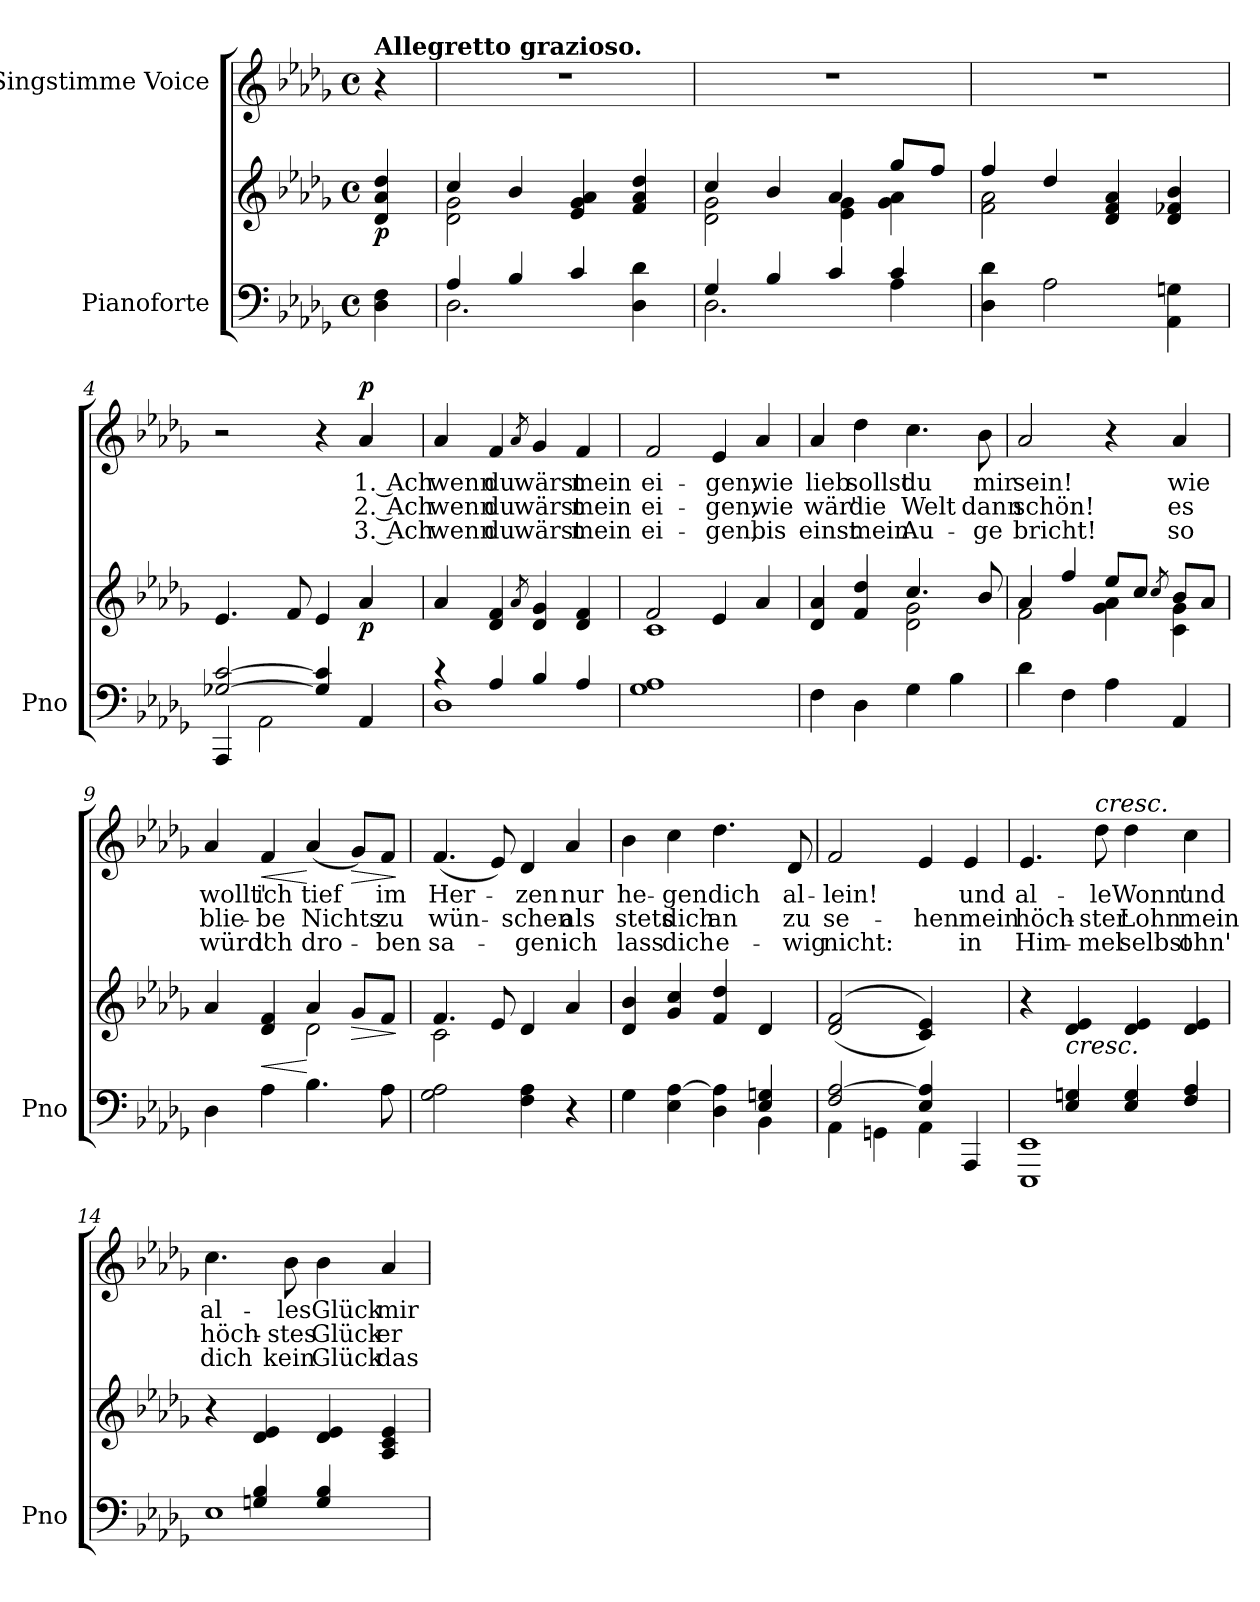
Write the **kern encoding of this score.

**kern	**kern	**dynam	**kern	**text	**text	**text	**dynam
*part2	*part2	*part2	*part1	*part1	*part1	*part1	*part1
*staff3	*staff2	*staff2/3	*staff1	*staff1	*staff1	*staff1	*staff1
*I"Pianoforte	*	*	*I"Singstimme Voice	*	*	*	*
*I'Pno	*	*	*	*	*	*	*
*clefF4	*clefG2	*	*clefG2	*	*	*	*
*k[b-e-a-d-g-]	*k[b-e-a-d-g-]	*	*k[b-e-a-d-g-]	*	*	*	*
*M4/4	*M4/4	*	*M4/4	*	*	*	*
*met(c)	*met(c)	*	*met(c)	*	*	*	*
=	=	=	=	=	=	=	=
!	!	!	!LO:TX:a:B:t=Allegretto grazioso.	!	!	!	!
!	!	!LO:DY:b	!	!	!	!	!
4D-\ 4F\	4d-/ 4a-/ 4dd-/	p	4r	.	.	.	.
=1	=1	=1	=1	=1	=1	=1	=1
*^	*^	*	*	*	*	*	*
4A-/	2.D-\	4cc/	2d-\ 2g-\	.	1r	.	.	.	.
4B-/	.	4b-/	.	.	.	.	.	.	.
4c/	.	4e-/ 4g-/ 4a-/	2ryy	.	.	.	.	.	.
4D-\ 4d-\	4ryy	4f/ 4a-/ 4dd-/	.	.	.	.	.	.	.
=2	=2	=2	=2	=2	=2	=2	=2	=2	=2
4G-/	2.D-\	4cc/	2d-\ 2g-\	.	1r	.	.	.	.
4B-/	.	4b-/	.	.	.	.	.	.	.
4c/	.	4a-/	4e-\ 4g-\	.	.	.	.	.	.
4c/	4A-\	8gg-/L	4g-\ 4a-\	.	.	.	.	.	.
.	.	8ff/J	.	.	.	.	.	.	.
*v	*v	*	*	*	*	*	*	*	*
=3	=3	=3	=3	=3	=3	=3	=3	=3
4D-\ 4d-\	4ff/	2f\ 2a-\	.	1r	.	.	.	.
2A-\	4dd-/	.	.	.	.	.	.	.
.	4d-/ 4f/ 4a-/	2ryy	.	.	.	.	.	.
4AA-\ 4Gn\	4d-/ 4f-X/ 4b-/	.	.	.	.	.	.	.
*	*v	*v	*	*	*	*	*	*
=4	=4	=4	=4	=4	=4	=4	=4
*^	*	*	*	*	*	*	*
[<2G-X/ [2c/	4AAA-/	4.e-/	.	2r	.	.	.	.
.	2AA-\	.	.	.	.	.	.	.
.	.	8f/	.	.	.	.	.	.
4G-/] 4c/]	.	4e-/	.	4r	.	.	.	.
!	!	!	!LO:DY:b	!	!LO:LY:b	!LO:LY:b	!LO:LY:b	!LO:DY:a
4AA-/	4ryy	4a-/	p	4a-/	1. Ach	2. Ach	3. Ach	p
!!LO:LB:g=z
=5	=5	=5	=5	=5	=5	=5	=5	=5
!	!	!	!	!	!LO:LY:b	!LO:LY:b	!LO:LY:b	!
4r	1D-	4a-/	.	4a-/	wenn	wenn	wenn	.
!	!	!	!	!	!LO:LY:b	!LO:LY:b	!LO:LY:b	!
4A-/	.	4d-/ 4f/	.	4f/	du	du	du	.
.	.	8qa-/	.	8qa-/	.	.	.	.
!	!	!	!	!	!LO:LY:b	!LO:LY:b	!LO:LY:b	!
4B-/	.	4d-/ 4g-/	.	4g-/	wärst	wärst	wärst	.
!	!	!	!	!	!LO:LY:b	!LO:LY:b	!LO:LY:b	!
4A-/	.	4d-/ 4f/	.	4f/	mein	mein	mein	.
*v	*v	*	*	*	*	*	*	*
=6	=6	=6	=6	=6	=6	=6	=6
*	*^	*	*	*	*	*	*
!	!	!	!	!	!LO:LY:b	!LO:LY:b	!LO:LY:b	!
1G- 1A-	2f/	1c	.	2f/	ei-	ei-	ei-	.
!	!	!	!	!	!LO:LY:b	!LO:LY:b	!LO:LY:b	!
.	4e-/	.	.	4e-/	-gen,	-gen,	-gen,	.
!	!	!	!	!	!LO:LY:b	!LO:LY:b	!LO:LY:b	!
.	4a-/	.	.	4a-/	wie	wie	bis	.
=7	=7	=7	=7	=7	=7	=7	=7	=7
!	!	!	!	!	!LO:LY:b	!LO:LY:b	!LO:LY:b	!
4F\	4d-/ 4a-/	2ryy	.	4a-/	lieb	wär'	einst	.
!	!	!	!	!	!LO:LY:b	!LO:LY:b	!LO:LY:b	!
4D-\	4f/ 4dd-/	.	.	4dd-\	sollst	die	mein	.
!	!	!	!	!	!LO:LY:b	!LO:LY:b	!LO:LY:b	!
4G-\	4.cc/	2d-\ 2g-\	.	4.cc\	du	Welt	Au-	.
4B-\	.	.	.	.	.	.	.	.
!	!	!	!	!	!LO:LY:b	!LO:LY:b	!LO:LY:b	!
.	8b-/	.	.	8b-\	mir	dann	-ge	.
=8	=8	=8	=8	=8	=8	=8	=8	=8
!	!	!	!	!	!LO:LY:b	!LO:LY:b	!LO:LY:b	!
4d-\	4a-/	2f\	.	2a-/	sein!	schön!	bricht!	.
4F\	4ff/	.	.	.	.	.	.	.
4A-\	8ee-/L	4g-\ 4a-\	.	4r	.	.	.	.
.	8cc/J	.	.	.	.	.	.	.
.	8qcc/	.	.	.	.	.	.	.
!	!	!	!	!	!LO:LY:b	!LO:LY:b	!LO:LY:b	!
4AA-/	8b-/L	4c\ 4g-\	.	4a-/	wie	es	so	.
.	8a-/J	.	.	.	.	.	.	.
=9	=9	=9	=9	=9	=9	=9	=9	=9
!	!	!	!	!	!LO:LY:b	!LO:LY:b	!LO:LY:b	!
4D-\	4a-/	2ryy	.	4a-/	wollt'	blie-	würd'	.
!	!	!	!LO:HP:b	!	!LO:LY:b	!LO:LY:b	!LO:LY:b	!LO:HP:b
4A-\	4d-/ 4f/	.	<	4f/	ich	-be	ich	<
!	!	!	!	!	!LO:LY:b	!LO:LY:b	!LO:LY:b	!
4.B-\	4a-/	2d-\	[	(4a-/	tief	Nichts	dro-	[
!	!	!	!LO:HP:b	!	!	!	!	!LO:HP:b
.	8g-/L	.	>	8g-/L)	.	.	.	>
!	!	!	!	!	!LO:LY:b	!LO:LY:b	!LO:LY:b	!
8A-\	8f/J	.	.	8f/J	im	zu	-ben	.
*	*v	*v	*	*	*	*	*	*
.	.	]	.	.	.	.	]
!!LO:LB:g=z
=10	=10	=10	=10	=10	=10	=10	=10
*	*^	*	*	*	*	*	*
!	!	!	!	!	!LO:LY:b	!LO:LY:b	!LO:LY:b	!
2G-\ 2A-\	4.f/	2c\	.	(4.f/	Her-	wün-	sa-	.
.	8e-/	.	.	8e-/)	.	.	.	.
!	!	!	!	!	!LO:LY:b	!LO:LY:b	!LO:LY:b	!
4F\ 4A-\	4d-/	2ryy	.	4d-/	-zen	-schen	-gen:	.
!	!	!	!	!	!LO:LY:b	!LO:LY:b	!LO:LY:b	!
4r	4a-/	.	.	4a-/	nur	als	ich	.
*	*v	*v	*	*	*	*	*	*
=11	=11	=11	=11	=11	=11	=11	=11
*^	*	*	*	*	*	*	*
!	!	!	!	!	!LO:LY:b	!LO:LY:b	!LO:LY:b	!
4G-\	2.ryy	4d-/ 4b-/	.	4b-\	he-	stets	lass	.
!	!	!	!	!	!LO:LY:b	!LO:LY:b	!LO:LY:b	!
4E-\ [>4A-\	.	4g-/ 4cc/	.	4cc\	-gen	dich	dich	.
!	!	!	!	!	!LO:LY:b	!LO:LY:b	!LO:LY:b	!
4D-\ 4A-\]	.	4f/ 4dd-/	.	4.dd-\	dich	an	e-	.
4E-/ 4Gn/	4BB-\	4d-/	.	.	.	.	.	.
!	!	!	!	!	!LO:LY:b	!LO:LY:b	!LO:LY:b	!
.	.	.	.	8d-/	al-	zu	-wig	.
=12	=12	=12	=12	=12	=12	=12	=12	=12
!	!	!	!	!	!LO:LY:b	!LO:LY:b	!LO:LY:b	!
2F/ [2A-/	4AA-\	(>(2d-/ 2f/	.	2f/	-lein!	se-	nicht:	.
.	4GGn\	.	.	.	.	.	.	.
!	!	!	!	!	!	!LO:LY:b	!	!
4E-/ 4A-/]	4AA-\	4c/ 4e-/))	.	4e-/	.	-hen	.	.
!	!	!	!	!	!LO:LY:b	!LO:LY:b	!LO:LY:b	!
4AAA-/	4ryy	4ryy	.	4e-/	und	mein	in	.
=13	=13	=13	=13	=13	=13	=13	=13	=13
!	!	!	!	!	!LO:LY:b	!LO:LY:b	!LO:LY:b	!
1EEE- 1EE-	4ryy	4r	.	4.e-/	al-	höch-	Him-	.
!	!	!LO:TX:b:i:t=cresc.	!	!	!	!	!	!
.	4E-/ 4Gn/	4d-/ 4e-/	.	.	.	.	.	.
!	!	!	!	!LO:TX:a:i:t=cresc.	!	!	!	!
!	!	!	!	!	!LO:LY:b	!LO:LY:b	!LO:LY:b	!
.	.	.	.	8dd-\	-le	-ster	-mel	.
!	!	!	!	!	!LO:LY:b	!LO:LY:b	!LO:LY:b	!
.	4E-/ 4G/	4d-/ 4e-/	.	4dd-\	Wonn'	Lohn	selbst	.
!	!	!	!	!	!LO:LY:b	!LO:LY:b	!LO:LY:b	!
.	4F/ 4A-/	4d-/ 4e-/	.	4cc\	und	mein	ohn'	.
!!LO:PB:g=z
=14	=14	=14	=14	=14	=14	=14	=14	=14
!	!	!	!	!	!LO:LY:b	!LO:LY:b	!LO:LY:b	!
1E-	4ryy	4r	.	4.cc\	al-	höch-	dich	.
.	4Gn/ 4B-/	4d-/ 4e-/	.	.	.	.	.	.
!	!	!	!	!	!LO:LY:b	!LO:LY:b	!LO:LY:b	!
.	.	.	.	8b-\	-les	-stes	kein	.
!	!	!	!	!	!LO:LY:b	!LO:LY:b	!LO:LY:b	!
.	4G/ 4B-/	4d-/ 4e-/	.	4b-\	Glück	Glück	Glück	.
!	!	!	!	!	!LO:LY:b	!LO:LY:b	!LO:LY:b	!
.	4ryy	4A-/ 4c/ 4e-/	.	4a-/	mir	er-	das	.
*v	*v	*	*	*	*	*	*	*
=	=	=	=	=	=	=	=
*-	*-	*-	*-	*-	*-	*-	*-
